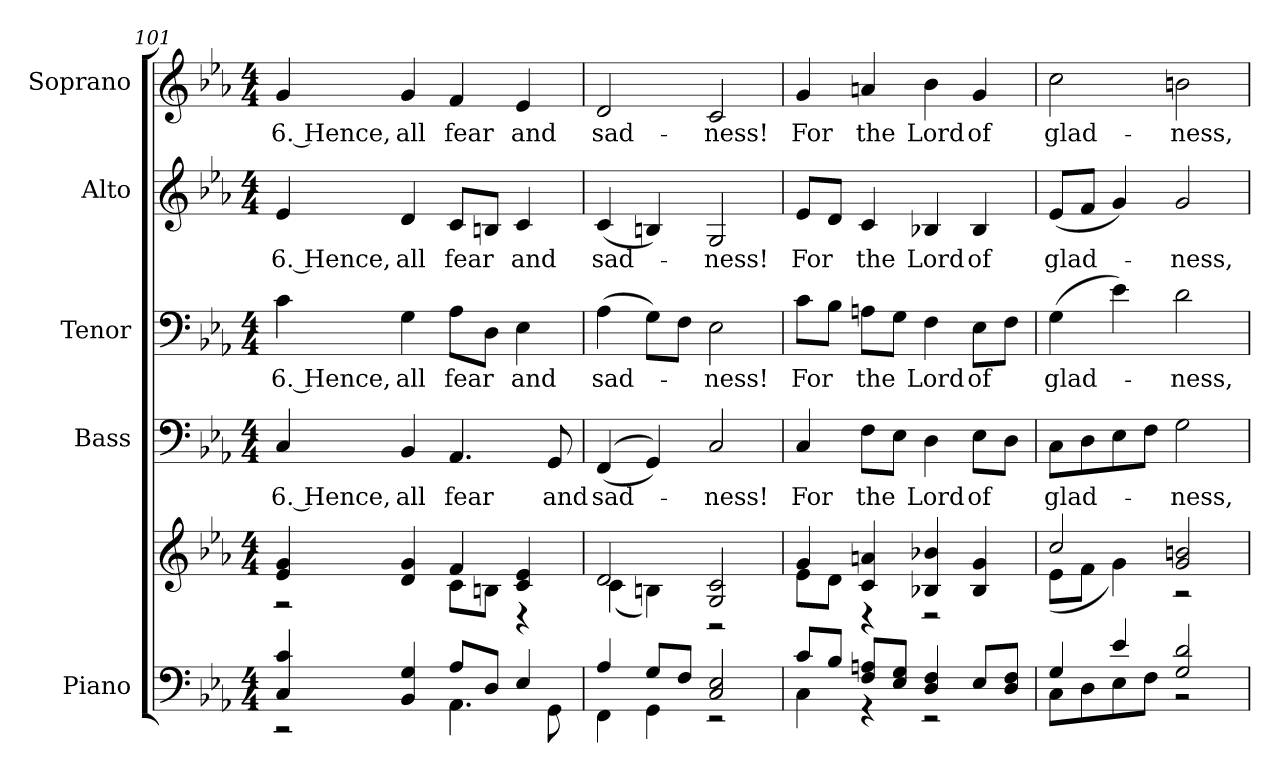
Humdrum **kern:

**kern	**kern	**kern	**text	**kern	**text	**kern	**text	**kern	**text
*part5	*part5	*part4	*part4	*part3	*part3	*part2	*part2	*part1	*part1
*staff6	*staff5	*staff4	*staff4	*staff3	*staff3	*staff2	*staff2	*staff1	*staff1
*I"Piano	*	*I"Bass	*	*I"Tenor	*	*I"Alto	*	*I"Soprano	*
*I'Pno.	*	*I'B.	*	*I'T.	*	*I'A.	*	*I'S.	*
!!LO:PB:g=z
*clefF4	*clefG2	*clefF4	*	*clefF4	*	*clefG2	*	*clefG2	*
*k[b-e-a-]	*k[b-e-a-]	*k[b-e-a-]	*	*k[b-e-a-]	*	*k[b-e-a-]	*	*k[b-e-a-]	*
*E-:	*E-:	*E-:	*	*E-:	*	*E-:	*	*E-:	*
*M4/4	*M4/4	*M4/4	*	*M4/4	*	*M4/4	*	*M4/4	*
=101	=101	=101	=101	=101	=101	=101	=101	=101	=101
*^	*^	*	*	*	*	*	*	*	*
!	!	!	!	!	!LO:LY:b:color=#000000	!	!	!	!	!	!
!	!	!	!	!	!	!	!LO:LY:b:color=#000000	!	!	!	!
!	!	!	!	!	!	!	!	!	!LO:LY:b:color=#000000	!	!
!	!	!	!	!	!	!	!	!	!	!	!LO:LY:b:color=#000000
4Ci/ 4ci	2r	4e-i/ 4gi	2r	4Ci/	6. Hence,	4ci\	6. Hence,	4e-i/	6. Hence,	4gi/	6. Hence,
!	!	!	!	!	!LO:LY:b:color=#000000	!	!	!	!	!	!
!	!	!	!	!	!	!	!LO:LY:b:color=#000000	!	!	!	!
!	!	!	!	!	!	!	!	!	!LO:LY:b:color=#000000	!	!
!	!	!	!	!	!	!	!	!	!	!	!LO:LY:b:color=#000000
4BB-i/ 4Gi	.	4di/ 4gi	.	4BB-i/	all	4Gi\	all	4di/	all	4gi/	all
!	!	!	!	!	!LO:LY:b:color=#000000	!	!	!	!	!	!
!	!	!	!	!	!	!	!LO:LY:b:color=#000000	!	!	!	!
!	!	!	!	!	!	!	!	!	!LO:LY:b:color=#000000	!	!
!	!	!	!	!	!	!	!	!	!	!	!LO:LY:b:color=#000000
8A-i/L	4.AA-i\	4fi/	8ci\L	4.AA-i/	fear	8A-i\L	fear	8ci/L	fear	4fi/	fear
8Di/J	.	.	8Bni\J	.	.	8Di\J	.	8Bni/J	.	.	.
!	!	!	!	!	!	!	!LO:LY:b:color=#000000	!	!	!	!
!	!	!	!	!	!	!	!	!	!LO:LY:b:color=#000000	!	!
!	!	!	!	!	!	!	!	!	!	!	!LO:LY:b:color=#000000
4E-i/	.	4ci/ 4e-i	4r	.	.	4E-i\	and	4ci/	and	4e-i/	and
!	!	!	!	!	!LO:LY:b:color=#000000	!	!	!	!	!	!
.	8GGi\	.	.	8GGi/	and	.	.	.	.	.	.
=102	=102	=102	=102	=102	=102	=102	=102	=102	=102	=102	=102
!	!	!	!	!	!LO:LY:b:color=#000000	!	!	!	!	!	!
!	!	!	!	!	!	!	!LO:LY:b:color=#000000	!	!	!	!
!	!	!	!	!	!	!	!	!	!LO:LY:b:color=#000000	!	!
!	!	!	!	!	!	!	!	!	!	!	!LO:LY:b:color=#000000
4A-i/	4FFi\	2di/	(4ci\	((4FFi/	sad-	(4A-i\	sad-	(4ci/	sad-	2di/	sad-
8Gi/L	4GGi\	.	4Bni\)	4GGi/))	.	8Gi\L)	.	4Bni/)	.	.	.
8Fi/J	.	.	.	.	.	8Fi\J	.	.	.	.	.
!	!	!	!	!	!LO:LY:b:color=#000000	!	!	!	!	!	!
!	!	!	!	!	!	!	!LO:LY:b:color=#000000	!	!	!	!
!	!	!	!	!	!	!	!	!	!LO:LY:b:color=#000000	!	!
!	!	!	!	!	!	!	!	!	!	!	!LO:LY:b:color=#000000
2Ci/ 2E-i	2r	2Gi/ 2ci	2r	2Ci/	-ness!	2E-i\	-ness!	2Gi/	-ness!	2ci/	-ness!
!!LO:PB:g=z
=103	=103	=103	=103	=103	=103	=103	=103	=103	=103	=103	=103
!	!	!	!	!	!LO:LY:b:color=#000000	!	!	!	!	!	!
!	!	!	!	!	!	!	!LO:LY:b:color=#000000	!	!	!	!
!	!	!	!	!	!	!	!	!	!LO:LY:b:color=#000000	!	!
!	!	!	!	!	!	!	!	!	!	!	!LO:LY:b:color=#000000
8ci/L	4Ci\	4gi/	8e-i\L	4Ci/	For	8ci\L	For	8e-i/L	For	4gi/	For
8B-i/J	.	.	8di\J	.	.	8B-i\J	.	8di/J	.	.	.
!	!	!	!	!	!LO:LY:b:color=#000000	!	!	!	!	!	!
!	!	!	!	!	!	!	!LO:LY:b:color=#000000	!	!	!	!
!	!	!	!	!	!	!	!	!	!LO:LY:b:color=#000000	!	!
!	!	!	!	!	!	!	!	!	!	!	!LO:LY:b:color=#000000
8Fi/ 8AniL	4r	4ci/ 4ani	4r	8Fi\L	the	8Ani\L	the	4ci/	the	4ani/	the
8E-i/ 8GiJ	.	.	.	8E-i\J	.	8Gi\J	.	.	.	.	.
!	!	!	!	!	!LO:LY:b:color=#000000	!	!	!	!	!	!
!	!	!	!	!	!	!	!LO:LY:b:color=#000000	!	!	!	!
!	!	!	!	!	!	!	!	!	!LO:LY:b:color=#000000	!	!
!	!	!	!	!	!	!	!	!	!	!	!LO:LY:b:color=#000000
4Di/ 4Fi	2r	4B-Xi/ 4b-Xi	2r	4Di\	Lord	4Fi\	Lord	4B-Xi/	Lord	4b-i\	Lord
!	!	!	!	!	!LO:LY:b:color=#000000	!	!	!	!	!	!
!	!	!	!	!	!	!	!LO:LY:b:color=#000000	!	!	!	!
!	!	!	!	!	!	!	!	!	!LO:LY:b:color=#000000	!	!
!	!	!	!	!	!	!	!	!	!	!	!LO:LY:b:color=#000000
8E-i/L	.	4B-i/ 4gi	.	8E-i\L	of	8E-i\L	of	4B-i/	of	4gi/	of
8Di/ 8FiJ	.	.	.	8Di\J	.	8Fi\J	.	.	.	.	.
=104	=104	=104	=104	=104	=104	=104	=104	=104	=104	=104	=104
!	!	!	!	!	!LO:LY:b:color=#000000	!	!	!	!	!	!
!	!	!	!	!	!	!	!LO:LY:b:color=#000000	!	!	!	!
!	!	!	!	!	!	!	!	!	!LO:LY:b:color=#000000	!	!
!	!	!	!	!	!	!	!	!	!	!	!LO:LY:b:color=#000000
4Gi/	8Ci\L	2cci/	(8e-i\L	8Ci\L	glad-	(4Gi\	glad-	(8e-i/L	glad-	2cci\	glad-
.	8Di\	.	8fi\J	8Di\	.	.	.	8fi/J	.	.	.
4e-i/	8E-i\	.	4gi\)	8E-i\	.	4e-i\)	.	4gi/)	.	.	.
.	8Fi\J	.	.	8Fi\J	.	.	.	.	.	.	.
!	!	!	!	!	!LO:LY:b:color=#000000	!	!	!	!	!	!
!	!	!	!	!	!	!	!LO:LY:b:color=#000000	!	!	!	!
!	!	!	!	!	!	!	!	!	!LO:LY:b:color=#000000	!	!
!	!	!	!	!	!	!	!	!	!	!	!LO:LY:b:color=#000000
2Gi/ 2di	2r	2gi/ 2bni	2r	2Gi\	-ness,	2di\	-ness,	2gi/	-ness,	2bni\	-ness,
*v	*v	*	*	*	*	*	*	*	*	*	*
*	*v	*v	*	*	*	*	*	*	*	*
=	=	=	=	=	=	=	=	=	=
*-	*-	*-	*-	*-	*-	*-	*-	*-	*-
